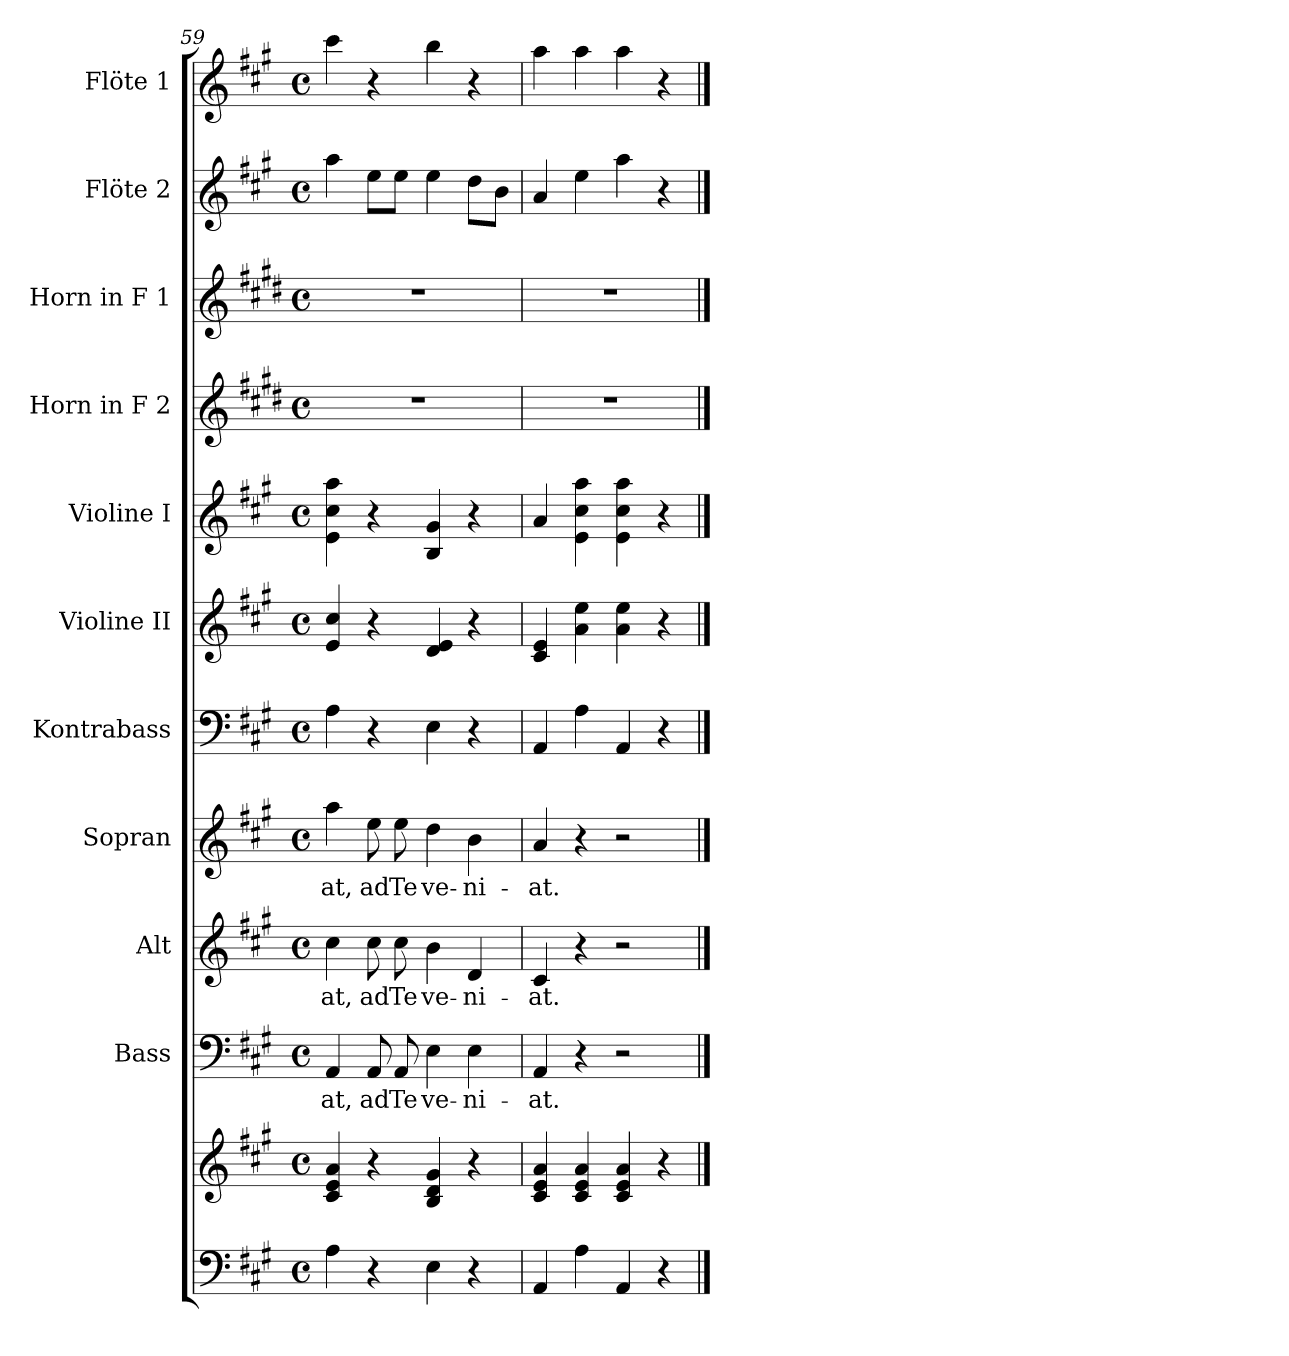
**kern	**kern	**kern	**text	**kern	**text	**kern	**text	**kern	**kern	**kern	**kern	**kern	**kern	**kern
*part11	*part11	*part10	*part10	*part9	*part9	*part8	*part8	*part7	*part6	*part5	*part4	*part3	*part2	*part1
*staff12	*staff11	*staff10	*staff10	*staff9	*staff9	*staff8	*staff8	*staff7	*staff6	*staff5	*staff4	*staff3	*staff2	*staff1
*	*	*I"Bass	*	*I"Alt	*	*I"Sopran	*	*I"Kontrabass	*I"Violine II	*I"Violine I	*I"Horn in F 2	*I"Horn in F 1	*I"Flöte 2	*I"Flöte 1
*	*	*I'B.	*	*I'A.	*	*I'S.	*	*I'Kb.	*I'Vl. II	*I'Vl. I	*	*	*I'Fl. 2	*I'Fl. 1
*clefF4	*clefG2	*clefF4	*	*clefG2	*	*clefG2	*	*clefF4	*clefG2	*clefG2	*clefG2	*clefG2	*clefG2	*clefG2
*	*	*	*	*	*	*	*	*ITrd7c12	*	*	*ITrd4c7	*ITrd4c7	*	*
*k[f#c#g#]	*k[f#c#g#]	*k[f#c#g#]	*	*k[f#c#g#]	*	*k[f#c#g#]	*	*k[f#c#g#]	*k[f#c#g#]	*k[f#c#g#]	*k[f#c#g#]	*k[f#c#g#]	*k[f#c#g#]	*k[f#c#g#]
*A:	*A:	*A:	*	*A:	*	*A:	*	*A:	*A:	*A:	*A:	*A:	*A:	*A:
*M4/4	*M4/4	*M4/4	*	*M4/4	*	*M4/4	*	*M4/4	*M4/4	*M4/4	*M4/4	*M4/4	*M4/4	*M4/4
*met(c)	*met(c)	*met(c)	*	*met(c)	*	*met(c)	*	*met(c)	*met(c)	*met(c)	*met(c)	*met(c)	*met(c)	*met(c)
=59	=59	=59	=59	=59	=59	=59	=59	=59	=59	=59	=59	=59	=59	=59
!	!	!	!LO:LY:b	!	!LO:LY:b	!	!LO:LY:b	!	!	!	!	!	!	!
4A\	4c#/ 4e/ 4a/	4AA/	-at,	4cc#\	-at,	4aa\	-at,	4AA\	4e/ 4cc#/	4e\ 4cc#\ 4aa\	1r	1r	4aa\	4ccc#\
!	!	!	!LO:LY:b	!	!LO:LY:b	!	!LO:LY:b	!	!	!	!	!	!	!
4r	4r	8AA/	ad	8cc#\	ad	8ee\	ad	4r	4r	4r	.	.	8ee\L	4r
!	!	!	!LO:LY:b	!	!LO:LY:b	!	!LO:LY:b	!	!	!	!	!	!	!
.	.	8AA/	Te	8cc#\	Te	8ee\	Te	.	.	.	.	.	8ee\J	.
!	!	!	!LO:LY:b	!	!LO:LY:b	!	!LO:LY:b	!	!	!	!	!	!	!
4E\	4B/ 4d/ 4g#/	4E\	ve-	4b\	ve-	4dd\	ve-	4EE\	4d/ 4e/	4B/ 4g#/	.	.	4ee\	4bb\
!	!	!	!LO:LY:b	!	!LO:LY:b	!	!LO:LY:b	!	!	!	!	!	!	!
4r	4r	4E\	-ni-	4d/	-ni-	4b\	-ni-	4r	4r	4r	.	.	8dd\L	4r
.	.	.	.	.	.	.	.	.	.	.	.	.	8b\J	.
=60	=60	=60	=60	=60	=60	=60	=60	=60	=60	=60	=60	=60	=60	=60
!	!	!	!LO:LY:b	!	!LO:LY:b	!	!LO:LY:b	!	!	!	!	!	!	!
4AA/	4c#/ 4e/ 4a/	4AA/	-at.	4c#/	-at.	4a/	-at.	4AAA/	4c#/ 4e/	4a/	1r	1r	4a/	4aa\
4A\	4c#/ 4e/ 4a/	4r	.	4r	.	4r	.	4AA\	4a\ 4ee\	4e\ 4cc#\ 4aa\	.	.	4ee\	4aa\
4AA/	4c#/ 4e/ 4a/	2r	.	2r	.	2r	.	4AAA/	4a\ 4ee\	4e\ 4cc#\ 4aa\	.	.	4aa\	4aa\
4r	4r	.	.	.	.	.	.	4r	4r	4r	.	.	4r	4r
==	==	==	==	==	==	==	==	==	==	==	==	==	==	==
*-	*-	*-	*-	*-	*-	*-	*-	*-	*-	*-	*-	*-	*-	*-
